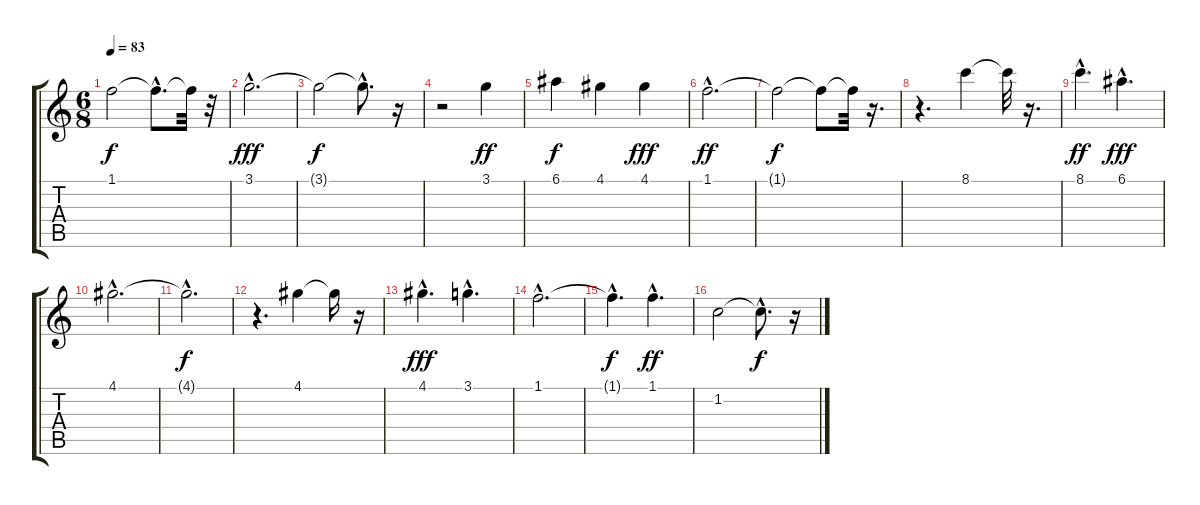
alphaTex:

\track "" {instrument electricbassfinger}
\staff {score tabs}
\tuning (E4 B3 G3 D3 A2 E2) {hide}
\ts (6 8)
\tempo 83
\clef g2
\ks c
1.1.2{dy f} 1.1{hac t}.8{d} 1.1{t}.32 r.32 |
3.1{hac}.2{d dy fff} |
3.1{t}.2{dy f} 3.1{hac t}.8{d} r.16 |
r.2 3.1.4{dy ff} |
6.1.4{dy f} 4.1.4 4.1.4{dy fff} |
1.1{hac}.2{d dy ff} |
1.1{t}.2{dy f} 1.1{t}.8 1.1{t}.32 r.16{d} |
r.4{d} 8.1.4 8.1{t}.32 r.16{d} |
8.1{hac}.4{d dy ff} 6.1{hac}.4{d dy fff} |
4.1{hac}.2{d} |
4.1{hac t}.2{d dy f} |
r.4{d} 4.1.4 4.1{t}.16 r.16 |
4.1{hac}.4{d dy fff} 3.1{hac}.4{d} |
1.1{hac}.2{d} |
1.1{hac t}.4{d dy f} 1.1{hac}.4{d dy ff} |
1.2.2 1.2{hac t}.8{d dy f} r.16
